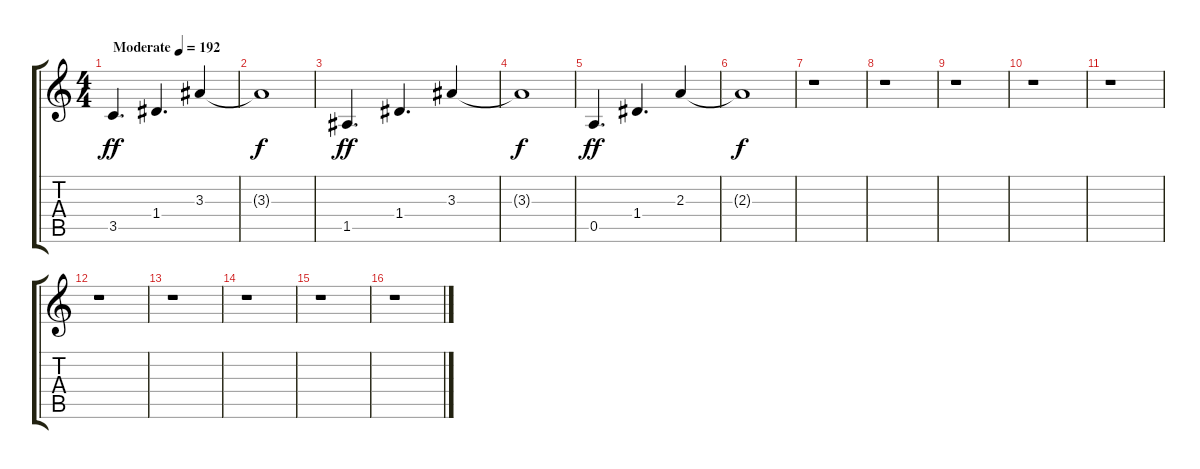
\track "" {instrument electricguitarclean}
\staff {score tabs}
\tuning (E4 B3 G3 D3 A2 E2) {hide}
\ts (4 4)
\tempo (192 "Moderate")
\clef g2
\ks c
3.5.4{d dy ff instrument electricguitarclean} 1.4.4{d} 3.3.4 |
3.3{t}.1{dy f} |
1.5.4{d dy ff} 1.4.4{d} 3.3.4 |
3.3{t}.1{dy f} |
0.5.4{d dy ff} 1.4.4{d} 2.3.4 |
2.3{t}.1{dy f} |
r.1 |
r.1 |
r.1 |
r.1 |
r.1 |
r.1 |
r.1 |
r.1 |
r.1 |
r.1
